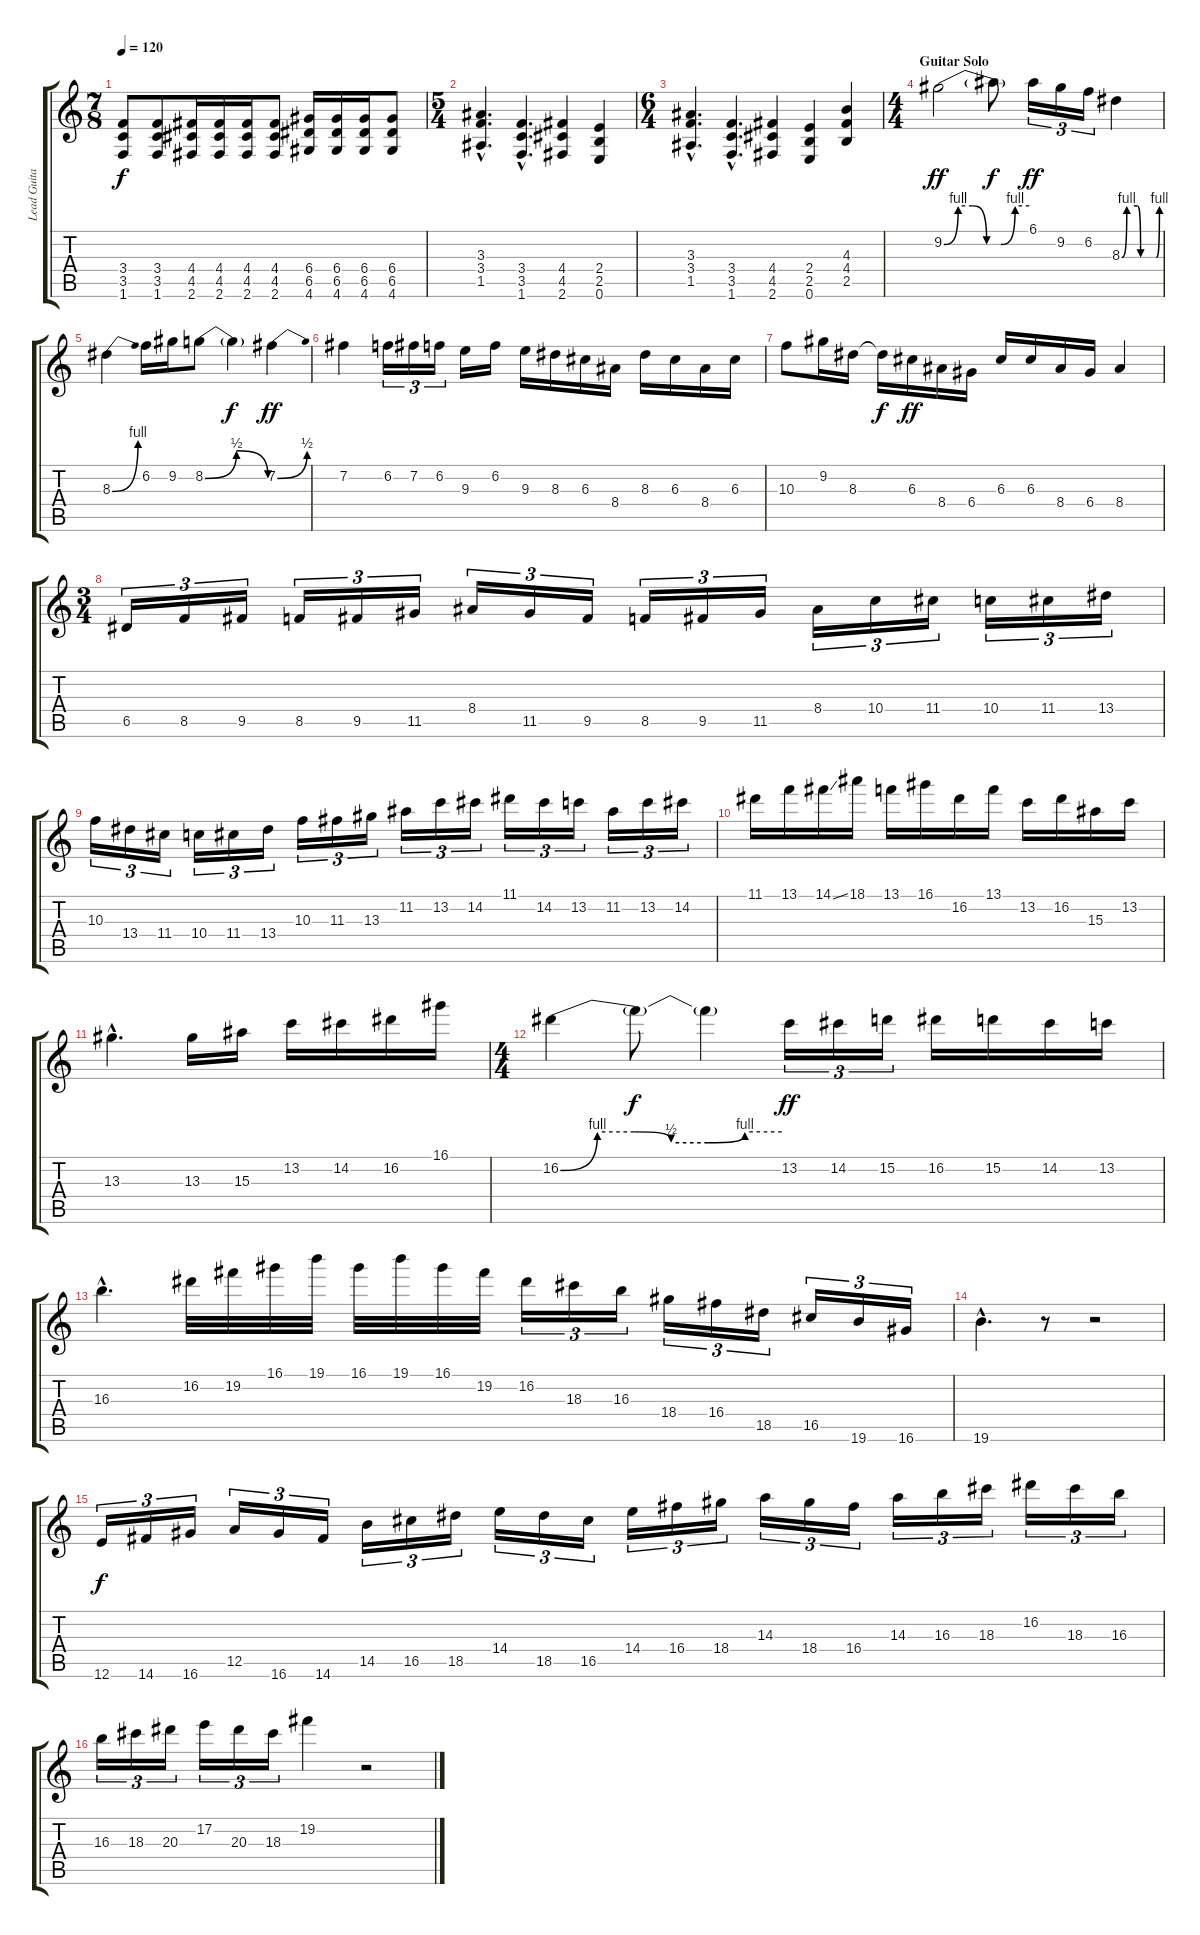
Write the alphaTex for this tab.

\track ("Lead Guitar" "Lead Guita") {instrument distortionguitar}
\staff {score tabs}
\tuning (E4 B3 G3 D3 A2 E2) {hide}
\ts (7 8)
\tempo 120
\clef g2
\ks c
(3.4 3.5 1.6).8{dy f} (3.4 3.5 1.6).8 (4.4 4.5 2.6).16 (4.4 4.5 2.6).16 (4.4 4.5 2.6).16 (4.4 4.5 2.6).8 (6.4 6.5 4.6).16 (6.4 6.5 4.6).16 (6.4 6.5 4.6).16 (6.4 6.5 4.6).8 |
\ts (5 4)
(3.3{hac} 3.4{hac} 1.5{hac}).4{d} (3.4{hac} 3.5{hac} 1.6{hac}).4{d} (4.4 4.5 2.6).4 (2.4 2.5 0.6).4 |
\ts (6 4)
(3.3{hac} 3.4{hac} 1.5{hac}).4{d} (3.4{hac} 3.5{hac} 1.6{hac}).4{d} (4.4 4.5 2.6).4 (2.4 2.5 0.6).4 (4.3 4.4 2.5).4 |
\ts (4 4)
\section ("" "Guitar Solo")
9.2{be (custom 0 0 10 4 20 4 30 0 40 0 50 4 60 4)}.2{dy ff} 9.2{t}.8{dy f} 6.1.16{tu (3 2) dy ff} 9.2.16{tu (3 2)} 6.2.16{tu (3 2)} 8.3{be (custom 0 0 8 4 25 4 30 0 45 0 55 0 60 4)}.4 |
8.3{be (bend 0 0 60 4)}.4 6.2.16 9.2.16 8.2{be (bendrelease 0 0 8 2 8 2 60 0)}.8 8.2{t}.4{dy f} 7.2{be (bend 0 0 60 2)}.4{dy ff} |
7.2.4 6.2.16{tu (3 2)} 7.2.16{tu (3 2)} 6.2.16{tu (3 2)} 9.3.16 6.2.16 9.3.16 8.3.16 6.3.16 8.4.16 8.3.16 6.3.16 8.4.16 6.3.16 |
10.3.8 9.2.16 8.3.16 8.3{t}.16{dy f} 6.3.16{dy ff} 8.4.16 6.4.16 6.3.16 6.3.16 8.4.16 6.4.16 8.4.4 |
\ts (3 4)
6.5.16{tu (3 2)} 8.5.16{tu (3 2)} 9.5.16{tu (3 2)} 8.5.16{tu (3 2)} 9.5.16{tu (3 2)} 11.5.16{tu (3 2)} 8.4.16{tu (3 2)} 11.5.16{tu (3 2)} 9.5.16{tu (3 2)} 8.5.16{tu (3 2)} 9.5.16{tu (3 2)} 11.5.16{tu (3 2)} 8.4.16{tu (3 2)} 10.4.16{tu (3 2)} 11.4.16{tu (3 2)} 10.4.16{tu (3 2)} 11.4.16{tu (3 2)} 13.4.16{tu (3 2)} |
10.3.16{tu (3 2)} 13.4.16{tu (3 2)} 11.4.16{tu (3 2)} 10.4.16{tu (3 2)} 11.4.16{tu (3 2)} 13.4.16{tu (3 2)} 10.3.16{tu (3 2)} 11.3.16{tu (3 2)} 13.3.16{tu (3 2)} 11.2.16{tu (3 2)} 13.2.16{tu (3 2)} 14.2.16{tu (3 2)} 11.1.16{tu (3 2)} 14.2.16{tu (3 2)} 13.2.16{tu (3 2)} 11.2.16{tu (3 2)} 13.2.16{tu (3 2)} 14.2.16{tu (3 2)} |
11.1.16 13.1.16 14.1{ss}.16 18.1.16 13.1.16 16.1.16 16.2.16 13.1.16 13.2.16 16.2.16 15.3.16 13.2.16 |
13.3{hac}.4{d} 13.3.16 15.3.16 13.2.16 14.2.16 16.2.16 16.1.16 |
\ts (4 4)
16.2{be (custom 0 0 10 4 20 4 30 2 40 2 50 4 60 4)}.4 16.2{t}.8{dy f} 16.2{t}.4 13.2.16{tu (3 2) dy ff} 14.2.16{tu (3 2)} 15.2.16{tu (3 2)} 16.2.16 15.2.16 14.2.16 13.2.16 |
16.3{hac}.4{d} 16.2.32 19.2.32 16.1.32 19.1.32 16.1.32 19.1.32 16.1.32 19.2.32 16.2.16{tu (3 2)} 18.3.16{tu (3 2)} 16.3.16{tu (3 2)} 18.4.16{tu (3 2)} 16.4.16{tu (3 2)} 18.5.16{tu (3 2)} 16.5.16{tu (3 2)} 19.6.16{tu (3 2)} 16.6.16{tu (3 2)} |
19.6{hac}.4{d} r.8 r.2 |
12.6.16{tu (3 2) dy f} 14.6.16{tu (3 2)} 16.6.16{tu (3 2)} 12.5.16{tu (3 2)} 16.6.16{tu (3 2)} 14.6.16{tu (3 2)} 14.5.16{tu (3 2)} 16.5.16{tu (3 2)} 18.5.16{tu (3 2)} 14.4.16{tu (3 2)} 18.5.16{tu (3 2)} 16.5.16{tu (3 2)} 14.4.16{tu (3 2)} 16.4.16{tu (3 2)} 18.4.16{tu (3 2)} 14.3.16{tu (3 2)} 18.4.16{tu (3 2)} 16.4.16{tu (3 2)} 14.3.16{tu (3 2)} 16.3.16{tu (3 2)} 18.3.16{tu (3 2)} 16.2.16{tu (3 2)} 18.3.16{tu (3 2)} 16.3.16{tu (3 2)} |
16.3.16{tu (3 2)} 18.3.16{tu (3 2)} 20.3.16{tu (3 2)} 17.2.16{tu (3 2)} 20.3.16{tu (3 2)} 18.3.16{tu (3 2)} 19.2.4 r.2
